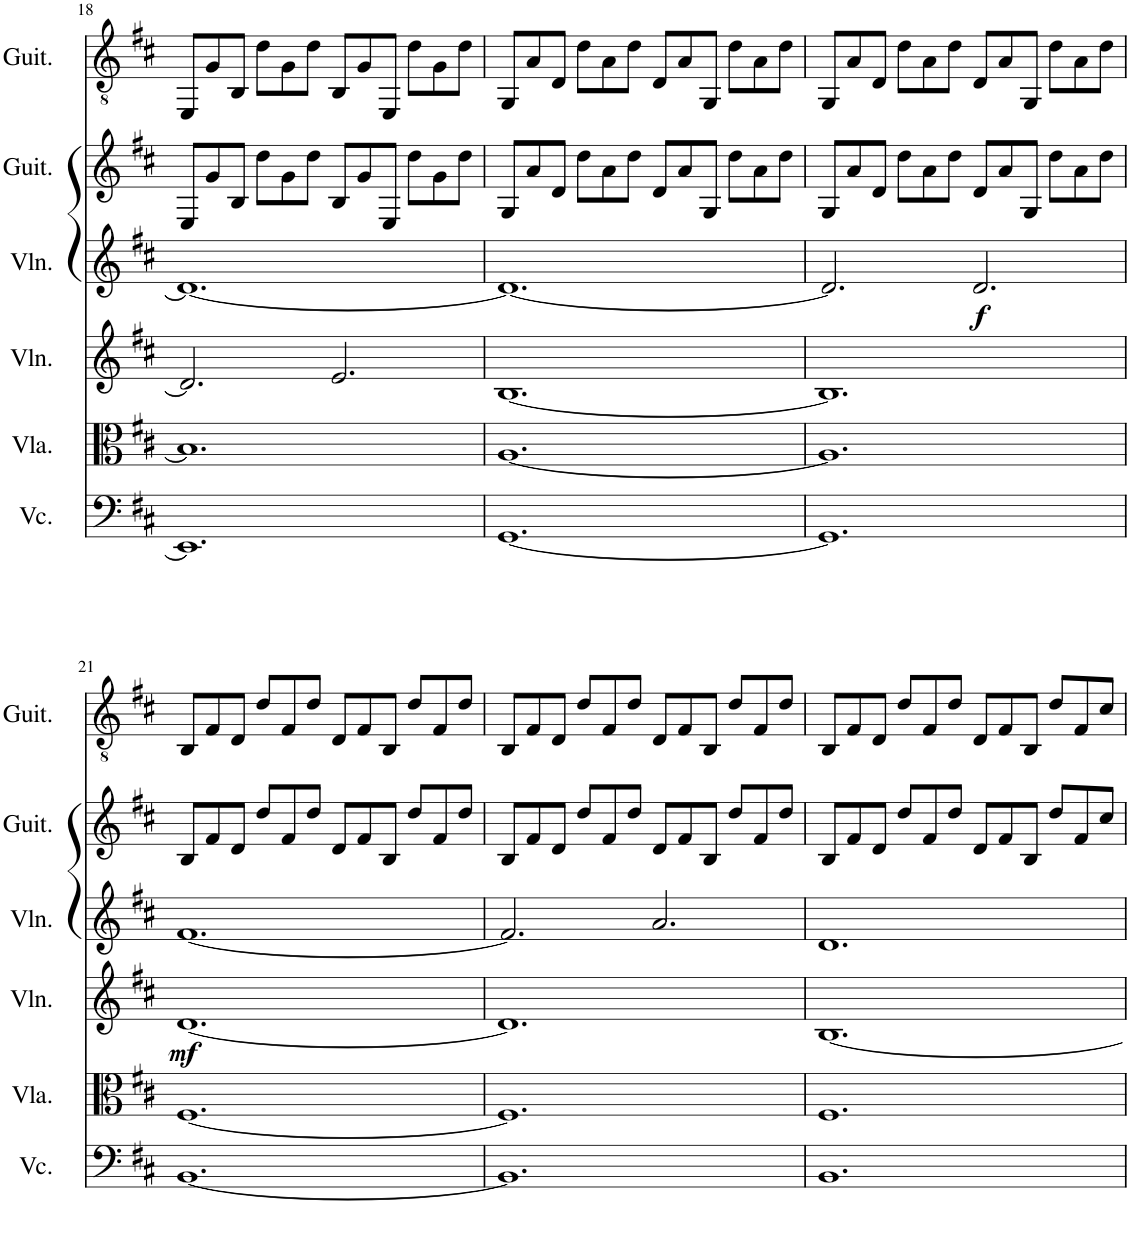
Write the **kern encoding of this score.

**kern	**kern	**kern	**dynam	**kern	**dynam	**kern	**kern
*part6	*part5	*part4	*part4	*part3	*part3	*part2	*part1
*staff6	*staff5	*staff4	*staff4	*staff3	*staff3	*staff2	*staff1
*I"Violoncello	*I"Viola	*I"Violin	*	*I"Violin	*	*I"Classical Guitar	*I"Acoustic Guitar
*I'Vc.	*I'Vla.	*I'Vln.	*	*I'Vln.	*	*I'Guit.	*I'Guit.
!!LO:PB:g=z
*clefF4	*clefC3	*clefG2	*	*clefG2	*	*clefG2	*clefGv2
*	*	*	*	*	*	*Trd7c12	*
*k[f#c#]	*k[f#c#]	*k[f#c#]	*	*k[f#c#]	*	*k[f#c#]	*k[f#c#]
*M12/8	*M12/8	*M12/8	*	*M12/8	*	*M12/8	*M12/8
=18	=18	=18	=18	=18	=18	=18	=18
1.EE]	1.B]	2.d/]	.	1.d_	.	8E/L	8EE/L
.	.	.	.	.	.	8g/	8G/
.	.	.	.	.	.	8B/J	8BB/J
.	.	.	.	.	.	8dd\L	8d\L
.	.	.	.	.	.	8g\	8G\
.	.	.	.	.	.	8dd\J	8d\J
.	.	2.e/	.	.	.	8B/L	8BB/L
.	.	.	.	.	.	8g/	8G/
.	.	.	.	.	.	8E/J	8EE/J
.	.	.	.	.	.	8dd\L	8d\L
.	.	.	.	.	.	8g\	8G\
.	.	.	.	.	.	8dd\J	8d\J
=19	=19	=19	=19	=19	=19	=19	=19
[1.GG	[1.A	[1.B	.	1.d_	.	8G/L	8GG/L
.	.	.	.	.	.	8a/	8A/
.	.	.	.	.	.	8d/J	8D/J
.	.	.	.	.	.	8dd\L	8d\L
.	.	.	.	.	.	8a\	8A\
.	.	.	.	.	.	8dd\J	8d\J
.	.	.	.	.	.	8d/L	8D/L
.	.	.	.	.	.	8a/	8A/
.	.	.	.	.	.	8G/J	8GG/J
.	.	.	.	.	.	8dd\L	8d\L
.	.	.	.	.	.	8a\	8A\
.	.	.	.	.	.	8dd\J	8d\J
=20	=20	=20	=20	=20	=20	=20	=20
1.GG]	1.A]	1.B]	.	2.d/]	.	8G/L	8GG/L
.	.	.	.	.	.	8a/	8A/
.	.	.	.	.	.	8d/J	8D/J
.	.	.	.	.	.	8dd\L	8d\L
.	.	.	.	.	.	8a\	8A\
.	.	.	.	.	.	8dd\J	8d\J
!	!	!	!	!	!LO:DY:b	!	!
.	.	.	.	2.d/	f	8d/L	8D/L
.	.	.	.	.	.	8a/	8A/
.	.	.	.	.	.	8G/J	8GG/J
.	.	.	.	.	.	8dd\L	8d\L
.	.	.	.	.	.	8a\	8A\
.	.	.	.	.	.	8dd\J	8d\J
!!LO:LB:g=z
=21	=21	=21	=21	=21	=21	=21	=21
!	!	!	!LO:DY:b	!	!	!	!
[1.BB	[1.F#	[1.d	mf	[1.f#	.	8B/L	8BB/L
.	.	.	.	.	.	8f#/	8F#/
.	.	.	.	.	.	8d/J	8D/J
.	.	.	.	.	.	8dd/L	8d/L
.	.	.	.	.	.	8f#/	8F#/
.	.	.	.	.	.	8dd/J	8d/J
.	.	.	.	.	.	8d/L	8D/L
.	.	.	.	.	.	8f#/	8F#/
.	.	.	.	.	.	8B/J	8BB/J
.	.	.	.	.	.	8dd/L	8d/L
.	.	.	.	.	.	8f#/	8F#/
.	.	.	.	.	.	8dd/J	8d/J
=22	=22	=22	=22	=22	=22	=22	=22
1.BB]	1.F#]	1.d]	.	2.f#/]	.	8B/L	8BB/L
.	.	.	.	.	.	8f#/	8F#/
.	.	.	.	.	.	8d/J	8D/J
.	.	.	.	.	.	8dd/L	8d/L
.	.	.	.	.	.	8f#/	8F#/
.	.	.	.	.	.	8dd/J	8d/J
.	.	.	.	2.a/	.	8d/L	8D/L
.	.	.	.	.	.	8f#/	8F#/
.	.	.	.	.	.	8B/J	8BB/J
.	.	.	.	.	.	8dd/L	8d/L
.	.	.	.	.	.	8f#/	8F#/
.	.	.	.	.	.	8dd/J	8d/J
=23	=23	=23	=23	=23	=23	=23	=23
1.BB	1.F#	[1.B	.	1.d	.	8B/L	8BB/L
.	.	.	.	.	.	8f#/	8F#/
.	.	.	.	.	.	8d/J	8D/J
.	.	.	.	.	.	8dd/L	8d/L
.	.	.	.	.	.	8f#/	8F#/
.	.	.	.	.	.	8dd/J	8d/J
.	.	.	.	.	.	8d/L	8D/L
.	.	.	.	.	.	8f#/	8F#/
.	.	.	.	.	.	8B/J	8BB/J
.	.	.	.	.	.	8dd/L	8d/L
.	.	.	.	.	.	8f#/	8F#/
.	.	.	.	.	.	8cc#/J	8c#/J
=	=	=	=	=	=	=	=
*-	*-	*-	*-	*-	*-	*-	*-
